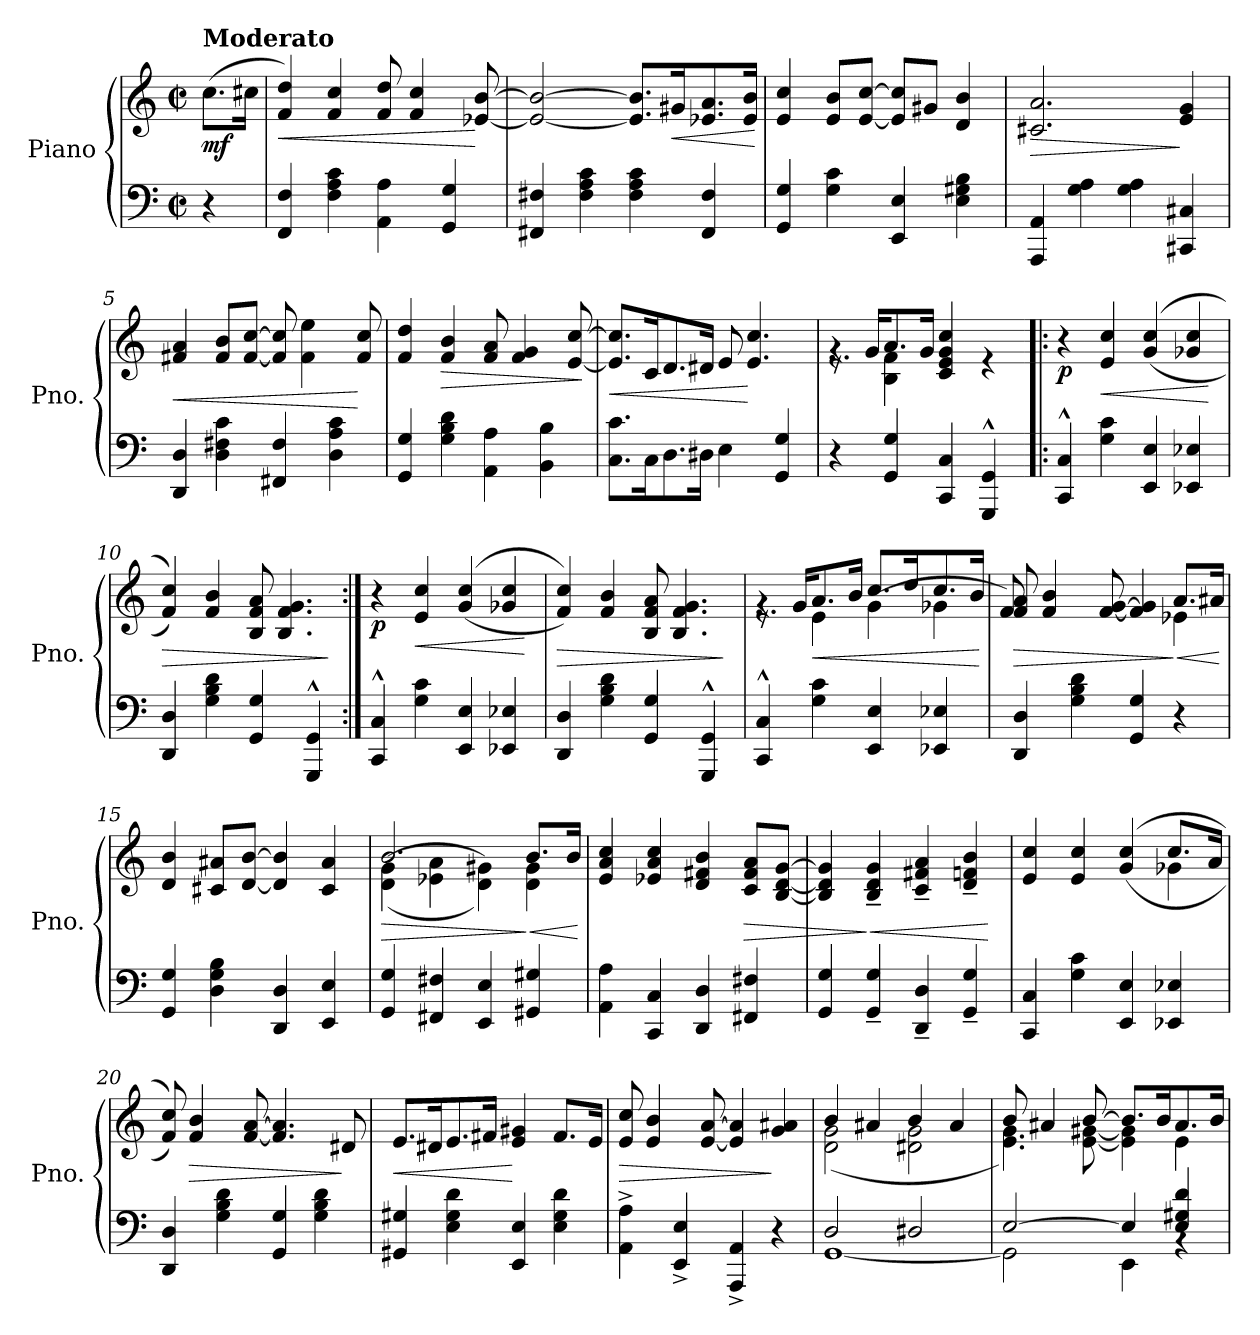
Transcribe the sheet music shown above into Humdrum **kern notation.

**kern	**kern	**dynam
*part1	*part1	*part1
*staff2	*staff1	*staff1/2
*I"Piano	*	*
*I'Pno.	*	*
*clefF4	*clefG2	*
*k[]	*k[]	*
*M2/2	*M2/2	*
*met(c|)	*met(c|)	*
*MM176	*MM176	*
=	=	=
!	!LO:TX:a:B:t=Moderato	!
!	!	!LO:DY:b
4r	(>8.cc\L	mf
.	16cc#X\Jk	.
=1	=1	=1
!	!	!LO:HP:b
4FF/ 4F/	4f/ 4dd/)	<
4F\ 4A\ 4c\	4f/ 4cc/	.
4AA\ 4A\	8f/ 8dd/	.
.	4f/ 4cc/	.
4GG/ 4G/	.	.
.	[8e-X/ [8b/	[
=2	=2	=2
4FF#X/ 4F#X/	2e-/_ 2b/_	.
4F#\ 4A\ 4c\	.	.
4F#\ 4A\ 4c\	8.e-/] 8.b/]L	.
!	!	!LO:HP:b
.	16g#X/K	<
4FF#/ 4F#/	8.e-X/ 8.a/	.
.	16e-/ 16b/Jk	.
.	.	[
=3	=3	=3
4GG/ 4G/	4e/ 4cc/	.
4G\ 4c\	8e/ 8b/L	.
.	[8e/ [8cc/J	.
4EE/ 4E/	8e/] 8cc/]L	.
.	8g#X/J	.
4E\ 4G#X\ 4B\	4d/ 4b/	.
=4	=4	=4
!	!	!LO:HP:b
4AAA/ 4AA/	2.c#X/ 2.a/	>
4G\ 4A\	.	.
4G\ 4A\	.	.
4CC#X/ 4C#X/	4e/ 4g/	]
=5	=5	=5
!	!	!LO:HP:b
4DD/ 4D/	4f#X/ 4a/	<
4D\ 4F#X\ 4c\	8f#/ 8b/L	.
.	[8f#/ [8cc/J	.
4FF#X/ 4F#/	8f#/] 8cc/]	.
.	4f#\ 4ee\	.
4D\ 4A\ 4c\	.	.
.	8f#/ 8cc/	[
!!LO:LB:g=z
=6	=6	=6
4GG/ 4G/	4f/ 4dd/	.
!	!	!LO:HP:b
4G\ 4B\ 4d\	4f/ 4b/	>
4AA\ 4A\	8f/ 8a/	.
.	4f/ 4g/	.
4BB\ 4B\	.	.
.	[8e/ [8cc/	.
.	.	]
=7	=7	=7
!	!	!LO:HP:b
8.C\ 8.c\L	8.e/] 8.cc/]L	<
16C\K	16c/K	.
8.D\	8.d/	.
16D#X\Jk	16d#X/Jk	.
4E\	8e/	.
.	4.e/ 4.cc/	[
4GG/ 4G/	.	.
=8	=8	=8
*	*^	*
4r	8.re	4rg	.
.	16g/KL	.	.
4GG/ 4G/	8.a/	4B\ 4f\	.
.	16g/Jk	.	.
4CC/ 4C/	4c/ 4e/ 4g/ 4cc/	2ryy	.
4GGG/^^ 4GG/^^	4re	.	.
*	*v	*v	*
=9!|:	=9!|:	=9!|:
!	!	!LO:DY:b
4CC/^^ 4C/^^	4r	p
!	!	!LO:HP:b
4G\ 4c\	4e/ 4cc/	<
4EE/ 4E/	(>(<4g/ 4cc/	.
4EE-X/ 4E-X/	4g-X/ 4cc/	.
.	.	[
=10	=10	=10
!	!	!LO:HP:b
4DD/ 4D/	4f/ 4cc/))	>
4G\ 4B\ 4d\	4f/ 4b/	.
4GG/ 4G/	8B/ 8f/ 8a/	.
.	4.B/ 4.f/ 4.g/	.
4GGG/^^ 4GG/^^	.	.
.	.	]
=11:|!	=11:|!	=11:|!
!	!	!LO:DY:b
4CC/^^ 4C/^^	4r	p
!	!	!LO:HP:b
4G\ 4c\	4e/ 4cc/	<
4EE/ 4E/	(>(<4g/ 4cc/	.
4EE-X/ 4E-X/	4g-X/ 4cc/	.
.	.	[
!!LO:LB:g=z
=12	=12	=12
!	!	!LO:HP:b
4DD/ 4D/	4f/ 4cc/))	>
4G\ 4B\ 4d\	4f/ 4b/	.
4GG/ 4G/	8B/ 8f/ 8a/	.
.	4.B/ 4.f/ 4.g/	.
4GGG/^^ 4GG/^^	.	.
.	.	]
=13	=13	=13
*	*^	*
4CC/^^ 4C/^^	8.re	4rg	.
.	16g/KL	.	.
!	!	!	!LO:HP:b
4G\ 4c\	8.a/	4e\	<
.	16b/Jk	.	.
4EE/ 4E/	8.cc/L	(<4g\	.
.	16dd/K	.	.
4EE-X/ 4E-X/	8.cc/	4g-X\	.
.	16b/Jk	.	.
*	*v	*v	*
.	.	[
=14	=14	=14
!	!	!LO:HP:b
*	*^	*
4DD/ 4D/	8f/ 8a/	8f/)	>
.	4f/ 4b/	8ryy	.
*	*v	*v	*
4G\ 4B\ 4d\	.	.
.	[8f/ [8g/	.
4GG/ 4G/	4f/] 4g/]	.
!	!	!LO:HP:n=1:b
*	*^	*
4r	8.a/L	4e-X\	] <
.	16a#X/Jk	.	.
*	*v	*v	*
.	.	[
=15	=15	=15
4GG/ 4G/	4d/ 4b/	.
4D\ 4G\ 4B\	8c#X/ 8a#X/L	.
.	[8d/ [8b/J	.
4DD/ 4D/	4d/] 4b/]	.
4EE/ 4E/	4c#/ 4a#/	.
=16	=16	=16
!	!	!LO:HP:b
*	*^	*
4GG/ 4G/	2.b/	(>(<4d\ 4g\	>
4FF#X/ 4F#X/	.	4e-X\ 4a\	.
4EE/ 4E/	.	4d\ 4g#X\))	.
!	!	!	!LO:HP:n=1:b
4GG#X/ 4G#X/	8.b/L	4d\ 4g#\	] <
.	16b/Jk	.	.
*	*v	*v	*
.	.	[
!!LO:LB:g=z
=17	=17	=17
4AA\ 4A\	4e/ 4a/ 4cc/	.
4CC/ 4C/	4e-X/ 4a/ 4cc/	.
4DD/ 4D/	4d/ 4f#X/ 4b/	.
!	!	!LO:HP:b
4FF#X/ 4F#X/	8c/ 8f#/ 8a/L	>
.	[8B/ [8d/ [8g/J	.
=18	=18	=18
4GG/ 4G/	4B/] 4d/] 4g/]	.
!	!	!LO:HP:n=1:b
4GG/~ 4G/~	4B/~ 4d/~ 4g/~	] <
4DD/~ 4D/~	4c/~ 4f#X/~ 4a/~	.
4GG/~ 4G/~	4d/~ 4fn/~ 4b/~	.
.	.	[
=19	=19	=19
*	*^	*
4CC/ 4C/	4e/ 4cc/	2.ryy	.
4G\ 4c\	4e/ 4cc/	.	.
4EE/ 4E/	(<(>4g/ 4cc/	.	.
4EE-X/ 4E-X/	8.cc/L	4g-X\	.
.	16a/Jk	.	.
*	*v	*v	*
=20	=20	=20
4DD/ 4D/	8f/ 8cc/))	.
!	!	!LO:HP:b
.	4f/ 4b/	>
4G\ 4B\ 4d\	.	.
.	[8f/ [8a/	.
4GG/ 4G/	4.f/] 4.a/]	.
4G\ 4B\ 4d\	.	.
.	8d#X/	]
=21	=21	=21
!	!	!LO:HP:b
4GG#X/ 4G#X/	8.e/L	<
.	16d#X/K	.
4E\ 4G#\ 4d\	8.e/	.
.	16f#X/Jk	.
4EE/ 4E/	4e/ 4g#X/	[
4E\ 4G#\ 4d\	8.f#/L	.
.	16e/Jk	.
!!LO:LB:g=z
=22	=22	=22
!	!	!LO:HP:b
4AA\^ 4A\^	8e/ 8cc/	>
.	4e/ 4b/	.
4EE/^ 4E/^	.	.
.	[8e/ [8a/	.
4AAA/^ 4AA/^	4e/] 4a/]	.
4r	4g/ 4a#X/	]
=23	=23	=23
*^	*^	*
2D/	[1GG	4b/	(<2d\ 2g\	.
.	.	4a#X/	.	.
2D#X/	.	4b/	2d#X\ 2g\	.
.	.	4a#/	.	.
=24	=24	=24	=24	=24
[2E/	2GG\]	8b/	4.e\ 4.g\)	.
.	.	4a#X/	.	.
.	.	[8b/	[8e\ [8g#X\	.
4E/]	4EE\	8.b/L]	4e\] 4g#\]	.
.	.	16b/K	.	.
4E/ 4G#X/ 4d/	4rBB	8.a#/	4e\	.
.	.	16b/Jk	.	.
*v	*v	*	*	*
*	*v	*v	*
=	=	=
*-	*-	*-
